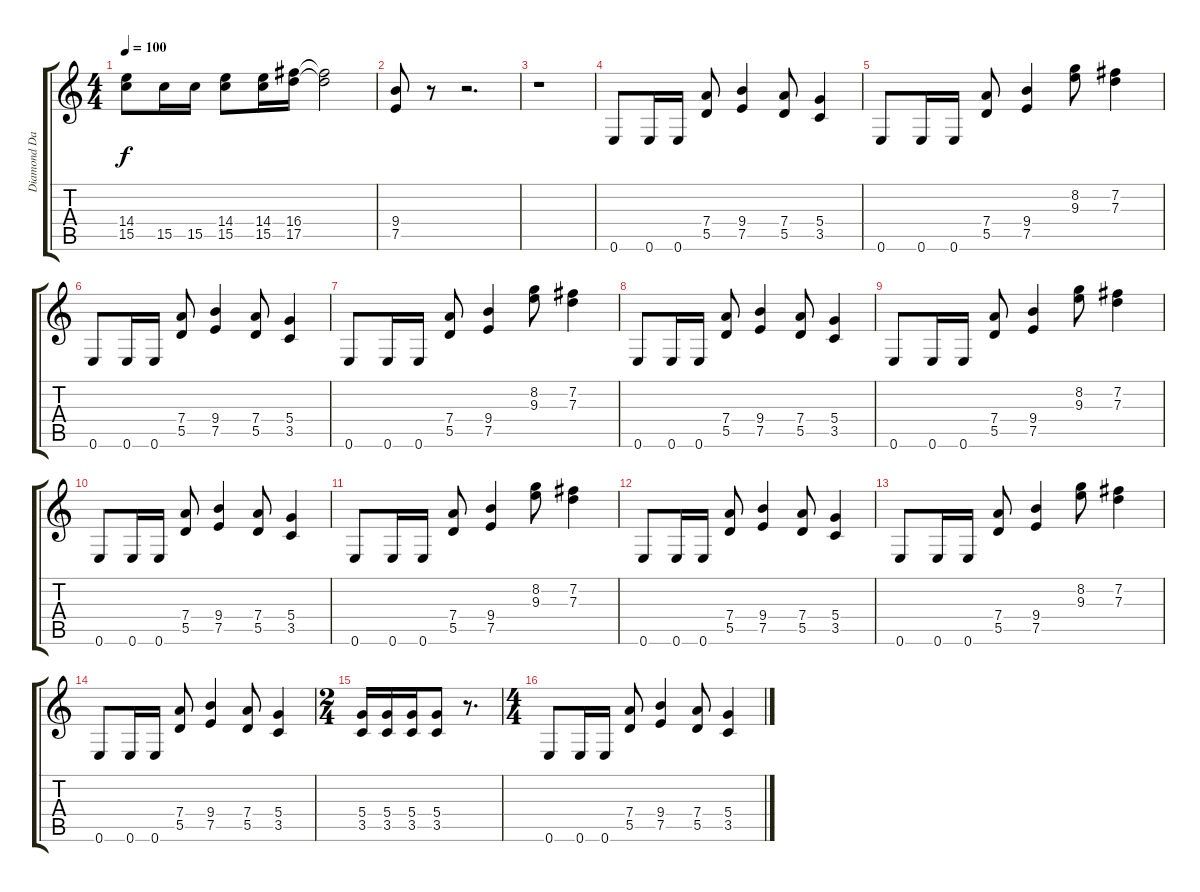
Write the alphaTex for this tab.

\track ("Diamond Darrell" "Diamond Da") {instrument distortionguitar}
\staff {score tabs}
\tuning (E4 B3 G3 D3 A2 E2) {hide}
\ts (4 4)
\tempo 100
\clef g2
\ks c
(14.4{t} 15.5{t}).8{dy f} 15.5.16 15.5.16 (14.4 15.5).8 (14.4 15.5).16 (16.4 17.5).16 (16.4{t} 17.5{t}).2 |
(9.4 7.5).8 r.8 r.2{d} |
r.1 |
0.6.8 0.6.16 0.6.16 (7.4 5.5).8 (9.4 7.5).4 (7.4 5.5).8 (5.4 3.5).4 |
0.6.8 0.6.16 0.6.16 (7.4 5.5).8 (9.4 7.5).4 (8.2 9.3).8 (7.2 7.3).4 |
0.6.8 0.6.16 0.6.16 (7.4 5.5).8 (9.4 7.5).4 (7.4 5.5).8 (5.4 3.5).4 |
0.6.8 0.6.16 0.6.16 (7.4 5.5).8 (9.4 7.5).4 (8.2 9.3).8 (7.2 7.3).4 |
0.6.8 0.6.16 0.6.16 (7.4 5.5).8 (9.4 7.5).4 (7.4 5.5).8 (5.4 3.5).4 |
0.6.8 0.6.16 0.6.16 (7.4 5.5).8 (9.4 7.5).4 (8.2 9.3).8 (7.2 7.3).4 |
0.6.8 0.6.16 0.6.16 (7.4 5.5).8 (9.4 7.5).4 (7.4 5.5).8 (5.4 3.5).4 |
0.6.8 0.6.16 0.6.16 (7.4 5.5).8 (9.4 7.5).4 (8.2 9.3).8 (7.2 7.3).4 |
0.6.8 0.6.16 0.6.16 (7.4 5.5).8 (9.4 7.5).4 (7.4 5.5).8 (5.4 3.5).4 |
0.6.8 0.6.16 0.6.16 (7.4 5.5).8 (9.4 7.5).4 (8.2 9.3).8 (7.2 7.3).4 |
0.6.8 0.6.16 0.6.16 (7.4 5.5).8 (9.4 7.5).4 (7.4 5.5).8 (5.4 3.5).4 |
\ts (2 4)
(5.4 3.5).16 (5.4 3.5).16 (5.4 3.5).16 (5.4 3.5).8 r.8{d} |
\ts (4 4)
0.6.8 0.6.16 0.6.16 (7.4 5.5).8 (9.4 7.5).4 (7.4 5.5).8 (5.4 3.5).4
